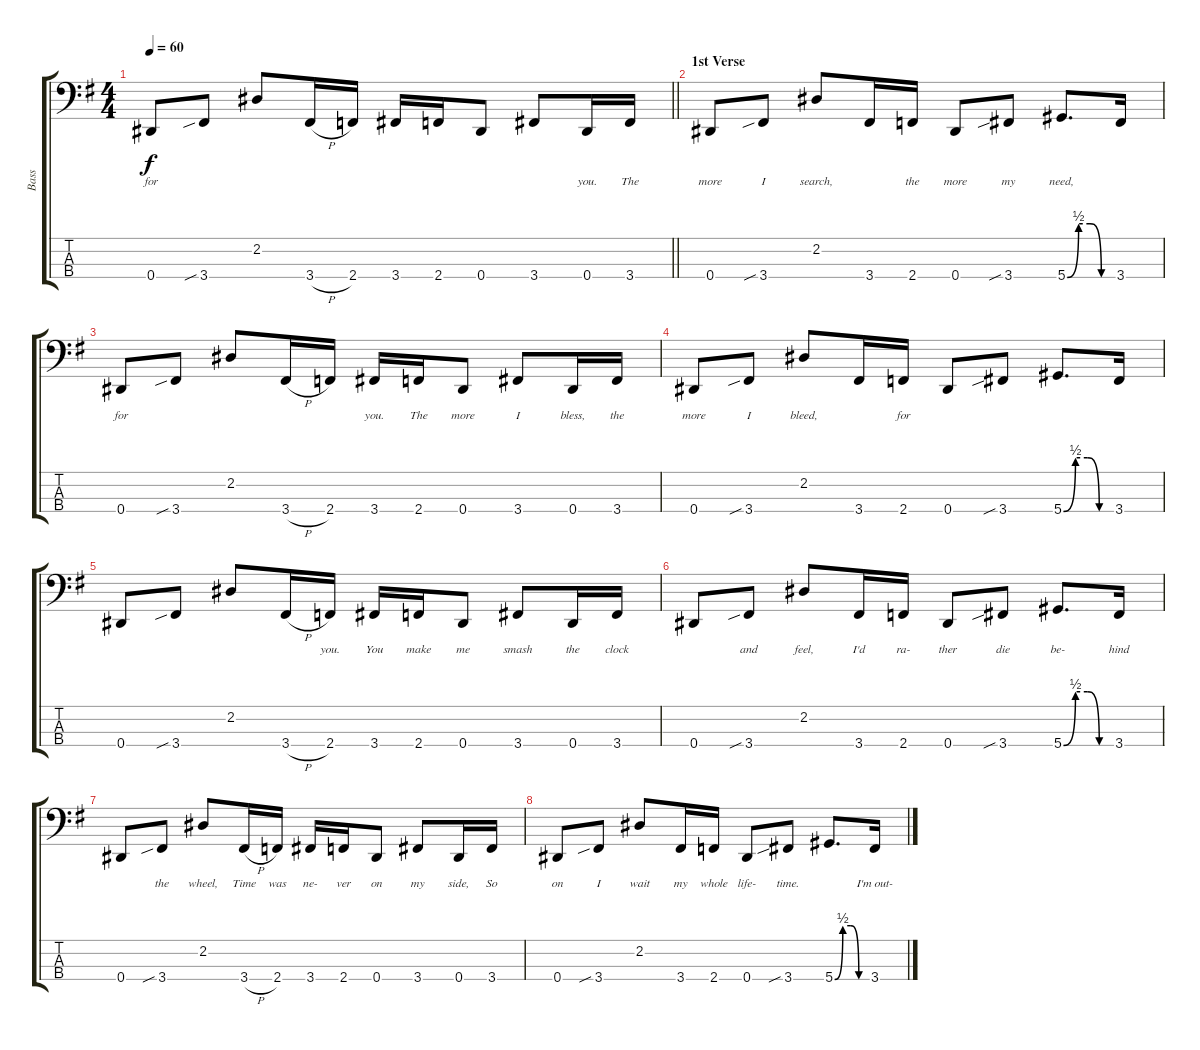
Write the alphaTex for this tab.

\track ("Bass" "Bass") {instrument electricbasspick}
\staff {score tabs}
\tuning (Gb2 Db2 Ab1 Eb1) {hide}
\ts (4 4)
\tempo 60
\clef f4
\barLineRight lightlight
\ks g
0.4.8{lyrics (0 "for") lyrics (1 "") lyrics (2 "") lyrics (3 "") lyrics (4 "") dy f} 3.4{sib}.8{lyrics (0 "") lyrics (1 "") lyrics (2 "") lyrics (3 "") lyrics (4 "")} 2.2.8{lyrics (0 "") lyrics (1 "") lyrics (2 "") lyrics (3 "") lyrics (4 "")} 3.4{h}.16{lyrics (0 "") lyrics (1 "") lyrics (2 "") lyrics (3 "") lyrics (4 "")} 2.4.16{lyrics (0 "") lyrics (1 "") lyrics (2 "") lyrics (3 "") lyrics (4 "")} 3.4.16{lyrics (0 "") lyrics (1 "") lyrics (2 "") lyrics (3 "") lyrics (4 "")} 2.4.16{lyrics (0 "") lyrics (1 "") lyrics (2 "") lyrics (3 "") lyrics (4 "")} 0.4.8{lyrics (0 "") lyrics (1 "") lyrics (2 "") lyrics (3 "") lyrics (4 "")} 3.4.8{lyrics (0 "") lyrics (1 "") lyrics (2 "") lyrics (3 "") lyrics (4 "")} 0.4.16{lyrics (0 "you.") lyrics (1 "") lyrics (2 "") lyrics (3 "") lyrics (4 "")} 3.4.16{lyrics (0 "The") lyrics (1 "") lyrics (2 "") lyrics (3 "") lyrics (4 "")} |
\section ("" "1st Verse")
0.4.8{lyrics (0 "more") lyrics (1 "") lyrics (2 "") lyrics (3 "") lyrics (4 "")} 3.4{sib}.8{lyrics (0 "I") lyrics (1 "") lyrics (2 "") lyrics (3 "") lyrics (4 "")} 2.2.8{lyrics (0 "search,") lyrics (1 "") lyrics (2 "") lyrics (3 "") lyrics (4 "")} 3.4.16{lyrics (0 "") lyrics (1 "") lyrics (2 "") lyrics (3 "") lyrics (4 "")} 2.4.16{lyrics (0 "the") lyrics (1 "") lyrics (2 "") lyrics (3 "") lyrics (4 "")} 0.4.8{lyrics (0 "more") lyrics (1 "") lyrics (2 "") lyrics (3 "") lyrics (4 "")} 3.4{sib}.8{lyrics (0 "my") lyrics (1 "") lyrics (2 "") lyrics (3 "") lyrics (4 "")} 5.4{be (custom 0 0 15 2 30 2 45 0 60 0)}.8{d lyrics (0 "need,") lyrics (1 "") lyrics (2 "") lyrics (3 "") lyrics (4 "")} 3.4.16{lyrics (0 "") lyrics (1 "") lyrics (2 "") lyrics (3 "") lyrics (4 "")} |
0.4.8{lyrics (0 "for") lyrics (1 "") lyrics (2 "") lyrics (3 "") lyrics (4 "")} 3.4{sib}.8{lyrics (0 "") lyrics (1 "") lyrics (2 "") lyrics (3 "") lyrics (4 "")} 2.2.8{lyrics (0 "") lyrics (1 "") lyrics (2 "") lyrics (3 "") lyrics (4 "")} 3.4{h}.16{lyrics (0 "") lyrics (1 "") lyrics (2 "") lyrics (3 "") lyrics (4 "")} 2.4.16{lyrics (0 "") lyrics (1 "") lyrics (2 "") lyrics (3 "") lyrics (4 "")} 3.4.16{lyrics (0 "you.") lyrics (1 "") lyrics (2 "") lyrics (3 "") lyrics (4 "")} 2.4.16{lyrics (0 "The") lyrics (1 "") lyrics (2 "") lyrics (3 "") lyrics (4 "")} 0.4.8{lyrics (0 "more") lyrics (1 "") lyrics (2 "") lyrics (3 "") lyrics (4 "")} 3.4.8{lyrics (0 "I") lyrics (1 "") lyrics (2 "") lyrics (3 "") lyrics (4 "")} 0.4.16{lyrics (0 "bless,") lyrics (1 "") lyrics (2 "") lyrics (3 "") lyrics (4 "")} 3.4.16{lyrics (0 "the") lyrics (1 "") lyrics (2 "") lyrics (3 "") lyrics (4 "")} |
0.4.8{lyrics (0 "more") lyrics (1 "") lyrics (2 "") lyrics (3 "") lyrics (4 "")} 3.4{sib}.8{lyrics (0 "I") lyrics (1 "") lyrics (2 "") lyrics (3 "") lyrics (4 "")} 2.2.8{lyrics (0 "bleed,") lyrics (1 "") lyrics (2 "") lyrics (3 "") lyrics (4 "")} 3.4.16{lyrics (0 "") lyrics (1 "") lyrics (2 "") lyrics (3 "") lyrics (4 "")} 2.4.16{lyrics (0 "for") lyrics (1 "") lyrics (2 "") lyrics (3 "") lyrics (4 "")} 0.4.8{lyrics (0 "") lyrics (1 "") lyrics (2 "") lyrics (3 "") lyrics (4 "")} 3.4{sib}.8{lyrics (0 "") lyrics (1 "") lyrics (2 "") lyrics (3 "") lyrics (4 "")} 5.4{be (custom 0 0 15 2 30 2 45 0 60 0)}.8{d lyrics (0 "") lyrics (1 "") lyrics (2 "") lyrics (3 "") lyrics (4 "")} 3.4.16{lyrics (0 "") lyrics (1 "") lyrics (2 "") lyrics (3 "") lyrics (4 "")} |
0.4.8{lyrics (0 "") lyrics (1 "") lyrics (2 "") lyrics (3 "") lyrics (4 "")} 3.4{sib}.8{lyrics (0 "") lyrics (1 "") lyrics (2 "") lyrics (3 "") lyrics (4 "")} 2.2.8{lyrics (0 "") lyrics (1 "") lyrics (2 "") lyrics (3 "") lyrics (4 "")} 3.4{h}.16{lyrics (0 "") lyrics (1 "") lyrics (2 "") lyrics (3 "") lyrics (4 "")} 2.4.16{lyrics (0 "you.") lyrics (1 "") lyrics (2 "") lyrics (3 "") lyrics (4 "")} 3.4.16{lyrics (0 "You") lyrics (1 "") lyrics (2 "") lyrics (3 "") lyrics (4 "")} 2.4.16{lyrics (0 "make") lyrics (1 "") lyrics (2 "") lyrics (3 "") lyrics (4 "")} 0.4.8{lyrics (0 "me") lyrics (1 "") lyrics (2 "") lyrics (3 "") lyrics (4 "")} 3.4.8{lyrics (0 "smash") lyrics (1 "") lyrics (2 "") lyrics (3 "") lyrics (4 "")} 0.4.16{lyrics (0 "the") lyrics (1 "") lyrics (2 "") lyrics (3 "") lyrics (4 "")} 3.4.16{lyrics (0 "clock") lyrics (1 "") lyrics (2 "") lyrics (3 "") lyrics (4 "")} |
0.4.8{lyrics (0 "") lyrics (1 "") lyrics (2 "") lyrics (3 "") lyrics (4 "")} 3.4{sib}.8{lyrics (0 "and") lyrics (1 "") lyrics (2 "") lyrics (3 "") lyrics (4 "")} 2.2.8{lyrics (0 "feel,") lyrics (1 "") lyrics (2 "") lyrics (3 "") lyrics (4 "")} 3.4.16{lyrics (0 "I'd") lyrics (1 "") lyrics (2 "") lyrics (3 "") lyrics (4 "")} 2.4.16{lyrics (0 "ra-") lyrics (1 "") lyrics (2 "") lyrics (3 "") lyrics (4 "")} 0.4.8{lyrics (0 "ther") lyrics (1 "") lyrics (2 "") lyrics (3 "") lyrics (4 "")} 3.4{sib}.8{lyrics (0 "die") lyrics (1 "") lyrics (2 "") lyrics (3 "") lyrics (4 "")} 5.4{be (custom 0 0 15 2 30 2 45 0 60 0)}.8{d lyrics (0 "be-") lyrics (1 "") lyrics (2 "") lyrics (3 "") lyrics (4 "")} 3.4.16{lyrics (0 "hind") lyrics (1 "") lyrics (2 "") lyrics (3 "") lyrics (4 "")} |
0.4.8{lyrics (0 "") lyrics (1 "") lyrics (2 "") lyrics (3 "") lyrics (4 "")} 3.4{sib}.8{lyrics (0 "the") lyrics (1 "") lyrics (2 "") lyrics (3 "") lyrics (4 "")} 2.2.8{lyrics (0 "wheel,") lyrics (1 "") lyrics (2 "") lyrics (3 "") lyrics (4 "")} 3.4{h}.16{lyrics (0 "Time") lyrics (1 "") lyrics (2 "") lyrics (3 "") lyrics (4 "")} 2.4.16{lyrics (0 "was") lyrics (1 "") lyrics (2 "") lyrics (3 "") lyrics (4 "")} 3.4.16{lyrics (0 "ne-") lyrics (1 "") lyrics (2 "") lyrics (3 "") lyrics (4 "")} 2.4.16{lyrics (0 "ver") lyrics (1 "") lyrics (2 "") lyrics (3 "") lyrics (4 "")} 0.4.8{lyrics (0 "on") lyrics (1 "") lyrics (2 "") lyrics (3 "") lyrics (4 "")} 3.4.8{lyrics (0 "my") lyrics (1 "") lyrics (2 "") lyrics (3 "") lyrics (4 "")} 0.4.16{lyrics (0 "side,") lyrics (1 "") lyrics (2 "") lyrics (3 "") lyrics (4 "")} 3.4.16{lyrics (0 "So") lyrics (1 "") lyrics (2 "") lyrics (3 "") lyrics (4 "")} |
0.4.8{lyrics (0 "on") lyrics (1 "") lyrics (2 "") lyrics (3 "") lyrics (4 "")} 3.4{sib}.8{lyrics (0 "I") lyrics (1 "") lyrics (2 "") lyrics (3 "") lyrics (4 "")} 2.2.8{lyrics (0 "wait") lyrics (1 "") lyrics (2 "") lyrics (3 "") lyrics (4 "")} 3.4.16{lyrics (0 "my") lyrics (1 "") lyrics (2 "") lyrics (3 "") lyrics (4 "")} 2.4.16{lyrics (0 "whole") lyrics (1 "") lyrics (2 "") lyrics (3 "") lyrics (4 "")} 0.4.8{lyrics (0 "life-") lyrics (1 "") lyrics (2 "") lyrics (3 "") lyrics (4 "")} 3.4{sib}.8{lyrics (0 "time.") lyrics (1 "") lyrics (2 "") lyrics (3 "") lyrics (4 "")} 5.4{be (custom 0 0 15 2 30 2 45 0 60 0)}.8{d lyrics (0 "") lyrics (1 "") lyrics (2 "") lyrics (3 "") lyrics (4 "")} 3.4.16{lyrics (0 "I'm out-") lyrics (1 "") lyrics (2 "") lyrics (3 "") lyrics (4 "")}
